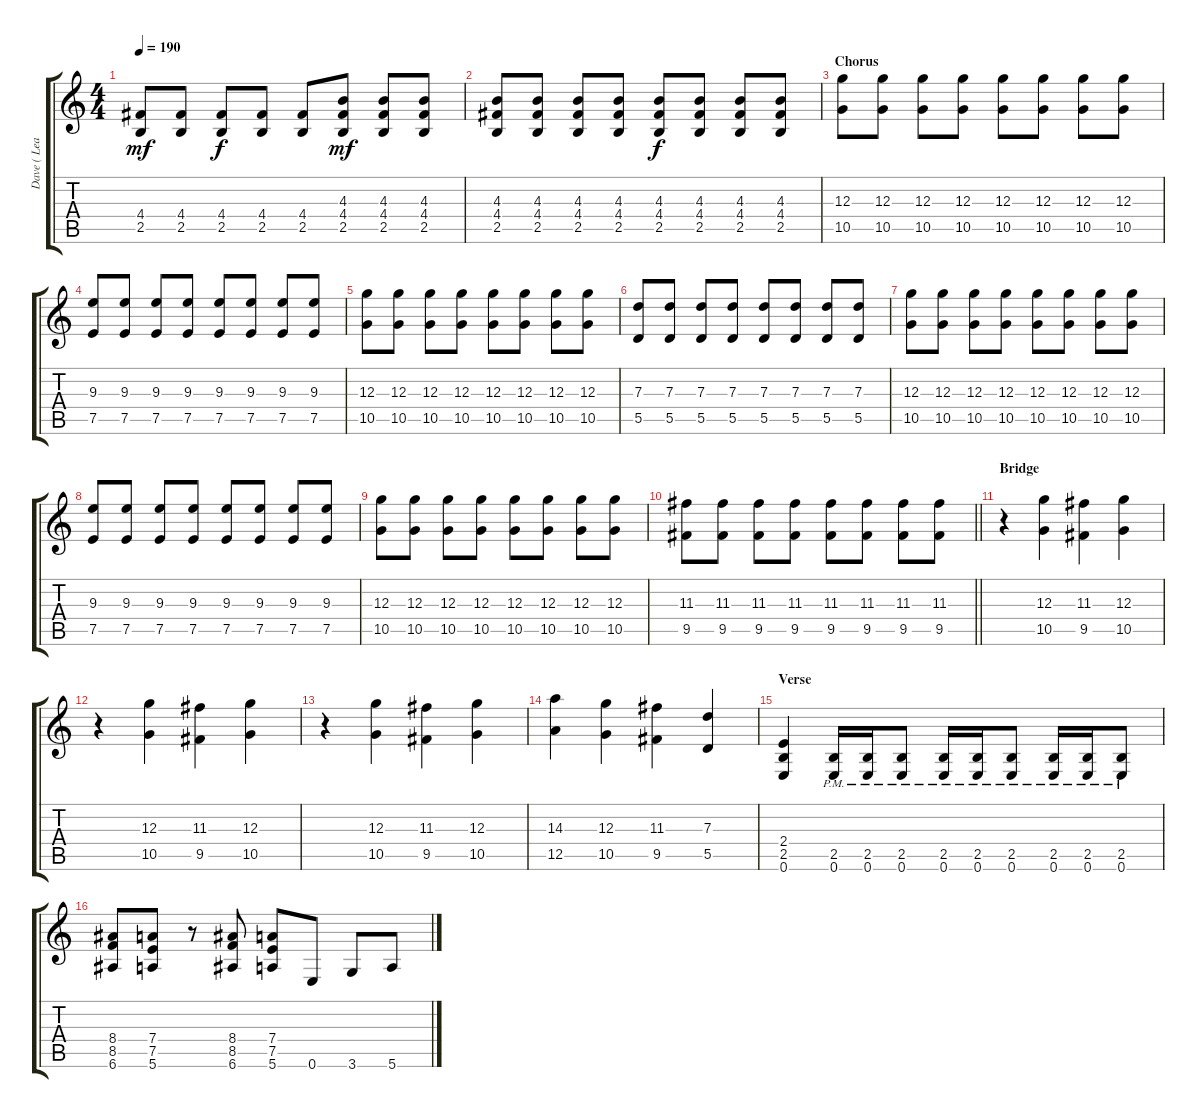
\track ("Dave ( Lead Guitar )" "Dave ( Lea") {instrument distortionguitar}
\staff {score tabs}
\tuning (E4 B3 G3 D3 A2 E2) {hide}
\ts (4 4)
\tempo 190
\clef g2
\ks c
(4.4 2.5).8{dy mf} (4.4 2.5).8 (4.4 2.5).8{dy f} (4.4 2.5).8 (4.4 2.5).8 (4.3 4.4 2.5).8{dy mf} (4.3 4.4 2.5).8 (4.3 4.4 2.5).8 |
(4.3 4.4 2.5).8 (4.3 4.4 2.5).8 (4.3 4.4 2.5).8 (4.3 4.4 2.5).8 (4.3 4.4 2.5).8{dy f} (4.3 4.4 2.5).8 (4.3 4.4 2.5).8 (4.3 4.4 2.5).8 |
\section ("" "Chorus")
(12.3 10.5).8 (12.3 10.5).8 (12.3 10.5).8 (12.3 10.5).8 (12.3 10.5).8 (12.3 10.5).8 (12.3 10.5).8 (12.3 10.5).8 |
(9.3 7.5).8 (9.3 7.5).8 (9.3 7.5).8 (9.3 7.5).8 (9.3 7.5).8 (9.3 7.5).8 (9.3 7.5).8 (9.3 7.5).8 |
(12.3 10.5).8 (12.3 10.5).8 (12.3 10.5).8 (12.3 10.5).8 (12.3 10.5).8 (12.3 10.5).8 (12.3 10.5).8 (12.3 10.5).8 |
(7.3 5.5).8 (7.3 5.5).8 (7.3 5.5).8 (7.3 5.5).8 (7.3 5.5).8 (7.3 5.5).8 (7.3 5.5).8 (7.3 5.5).8 |
(12.3 10.5).8 (12.3 10.5).8 (12.3 10.5).8 (12.3 10.5).8 (12.3 10.5).8 (12.3 10.5).8 (12.3 10.5).8 (12.3 10.5).8 |
(9.3 7.5).8 (9.3 7.5).8 (9.3 7.5).8 (9.3 7.5).8 (9.3 7.5).8 (9.3 7.5).8 (9.3 7.5).8 (9.3 7.5).8 |
(12.3 10.5).8 (12.3 10.5).8 (12.3 10.5).8 (12.3 10.5).8 (12.3 10.5).8 (12.3 10.5).8 (12.3 10.5).8 (12.3 10.5).8 |
\barLineRight lightlight
(11.3 9.5).8 (11.3 9.5).8 (11.3 9.5).8 (11.3 9.5).8 (11.3 9.5).8 (11.3 9.5).8 (11.3 9.5).8 (11.3 9.5).8 |
\section ("" "Bridge")
r.4 (12.3 10.5).4 (11.3 9.5).4 (12.3 10.5).4 |
r.4 (12.3 10.5).4 (11.3 9.5).4 (12.3 10.5).4 |
r.4 (12.3 10.5).4 (11.3 9.5).4 (12.3 10.5).4 |
(14.3 12.5).4 (12.3 10.5).4 (11.3 9.5).4 (7.3 5.5).4 |
\section ("" "Verse")
(2.4 2.5 0.6).4 (2.5{pm} 0.6{pm}).16 (2.5{pm} 0.6{pm}).16 (2.5{pm} 0.6{pm}).8 (2.5{pm} 0.6{pm}).16 (2.5{pm} 0.6{pm}).16 (2.5{pm} 0.6{pm}).8 (2.5{pm} 0.6{pm}).16 (2.5{pm} 0.6{pm}).16 (2.5{pm} 0.6{pm}).8 |
(8.4 8.5 6.6).8 (7.4 7.5 5.6).8 r.8 (8.4 8.5 6.6).8 (7.4 7.5 5.6).8 0.6.8 3.6.8 5.6.8
